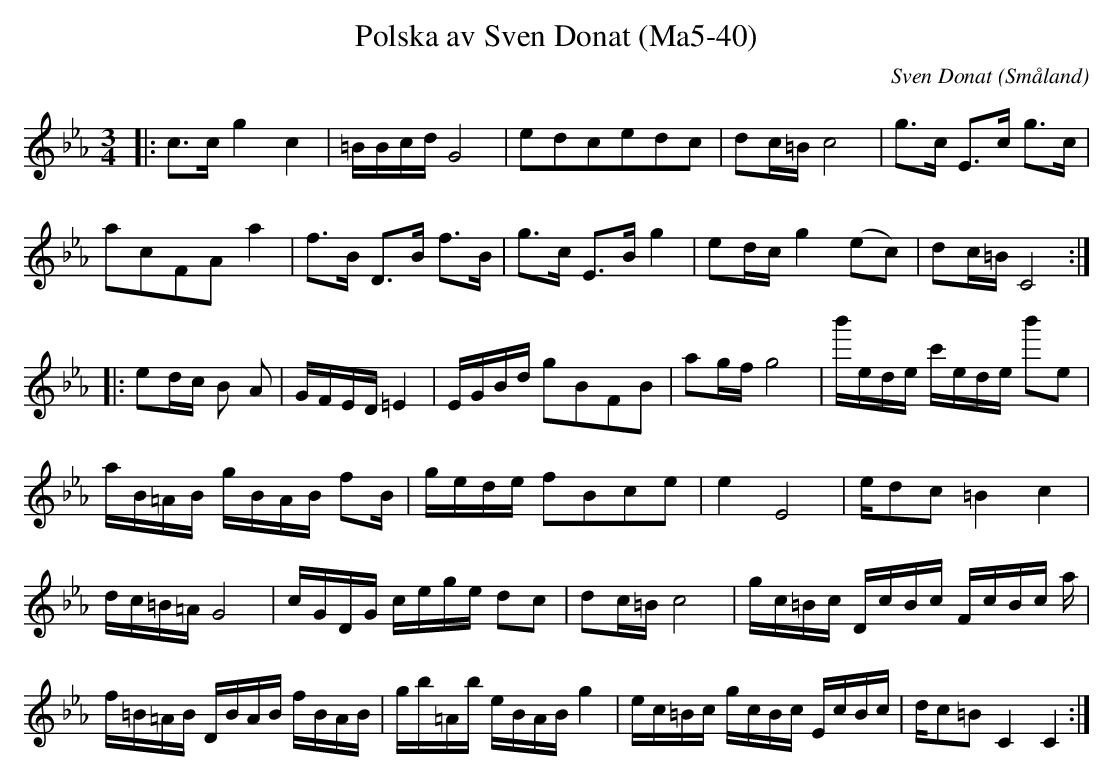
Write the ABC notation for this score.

X:1
T:Polska av Sven Donat (Ma5-40)
C:Sven Donat
O:Småland
M:3/4
L:1/16
K:Cm
|: c2>c2 g4 c4 | =BBcd G8 | e2d2c2e2d2c2 | d2c=B c8 | g2>c2 E2>c2 g2>c2 | a2c2F2A2 a4 | f2>B2 D2>B2 f2>B2 | g2>c2 E2>B2 g4 | e2dc g4 (e2c2) | d2c=B C8 :| |: e2dc B2 A2 | GFED =E4 | EGBd g2B2F2B2 | a2gf g8 | b'ede c'ede b'2e2 | aB=AB gBAB f2B | gede f2B2c2e2 | e4 E8 | ed2c2 =B4 c4 | dc=B=A G8 | cGDG cege d2c2 | d2c=B c8 | gc=Bc DcBc FcBc a´4 | f=B=AB DBAB fBAB | gb=Ab eBAB g4 | ec=Bc gcBc EcBc | dc2=B2 C4 C4 :|
